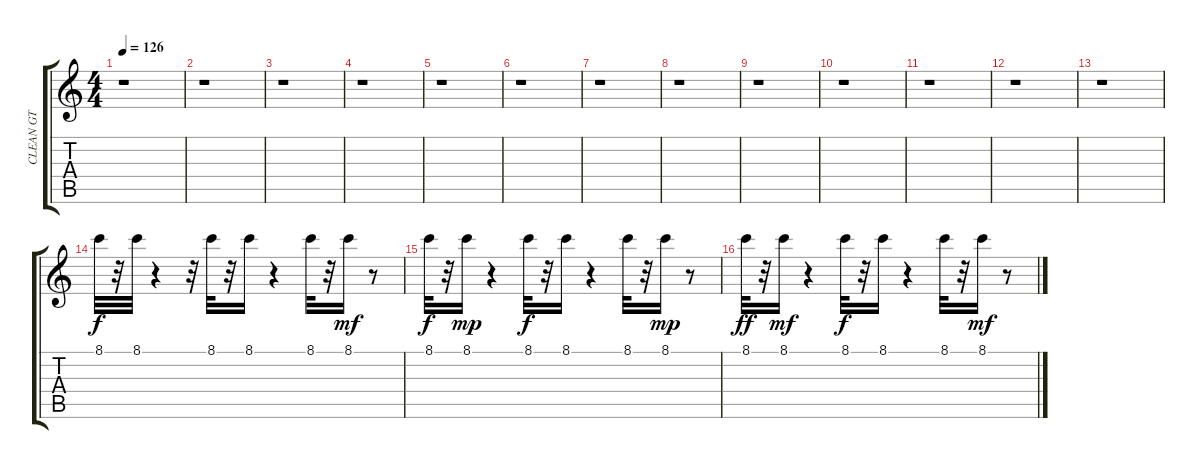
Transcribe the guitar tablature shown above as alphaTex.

\track ("CLEAN GT" "CLEAN GT") {instrument electricguitarclean}
\staff {score tabs}
\tuning (E4 B3 G3 D3 A2 E2) {hide}
\ts (4 4)
\tempo 126
\clef g2
\ks c
r.1{dy mf} |
r.1 |
r.1 |
r.1 |
r.1 |
r.1 |
r.1 |
r.1 |
r.1 |
r.1 |
r.1 |
r.1 |
r.1 |
8.1.32{dy f} r.32 8.1.32 r.4 r.32 8.1.32 r.32 8.1.16 r.4 8.1.32 r.32 8.1.16{dy mf} r.8 |
8.1.32{dy f} r.32 8.1.16{dy mp} r.4 8.1.32{dy f} r.32 8.1.16 r.4 8.1.32 r.32 8.1.16{dy mp} r.8 |
8.1.32{dy ff} r.32 8.1.16{dy mf} r.4 8.1.32{dy f} r.32 8.1.16 r.4 8.1.32 r.32 8.1.16{dy mf} r.8
